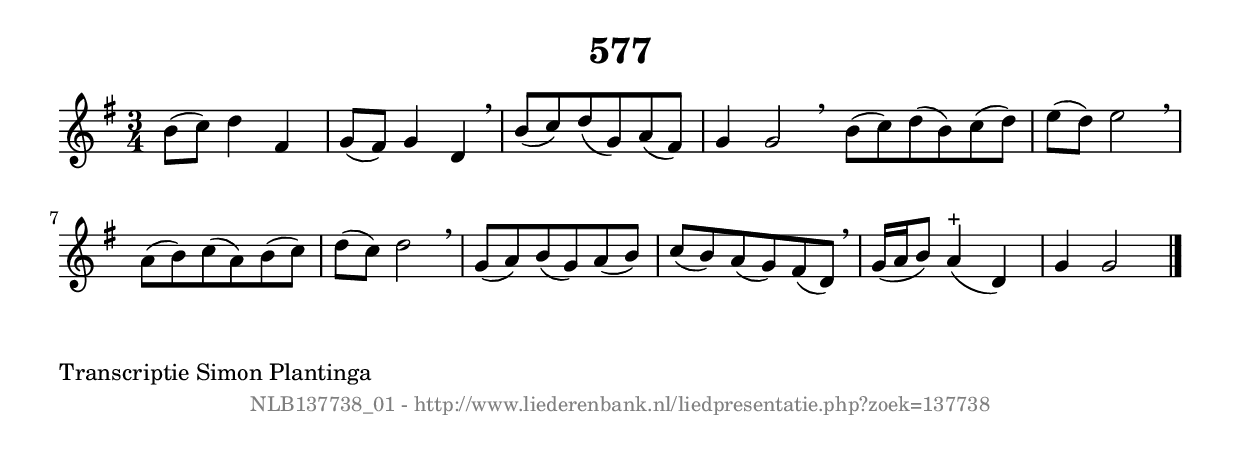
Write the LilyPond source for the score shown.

%
% produced by wce2krn 1.64 (7 June 2014)
%
\version"2.16"
#(append! paper-alist '(("long" . (cons (* 210 mm) (* 2000 mm)))))
#(set-default-paper-size "long")
sb = {\breathe}
mBreak = {\breathe }
bBreak = {\breathe }
x = {\once\override NoteHead #'style = #'cross }
gl=\glissando
itime={\override Staff.TimeSignature #'stencil = ##f }
ficta = {\once\set suggestAccidentals = ##t}
fine = {\once\override Score.RehearsalMark #'self-alignment-X = #1 \mark \markup {\italic{Fine}}}
dc = {\once\override Score.RehearsalMark #'self-alignment-X = #1 \mark \markup {\italic{D.C.}}}
dcf = {\once\override Score.RehearsalMark #'self-alignment-X = #1 \mark \markup {\italic{D.C. al Fine}}}
dcc = {\once\override Score.RehearsalMark #'self-alignment-X = #1 \mark \markup {\italic{D.C. al Coda}}}
ds = {\once\override Score.RehearsalMark #'self-alignment-X = #1 \mark \markup {\italic{D.S.}}}
dsf = {\once\override Score.RehearsalMark #'self-alignment-X = #1 \mark \markup {\italic{D.S. al Fine}}}
dsc = {\once\override Score.RehearsalMark #'self-alignment-X = #1 \mark \markup {\italic{D.S. al Coda}}}
pv = {\set Score.repeatCommands = #'((volta "1"))}
sv = {\set Score.repeatCommands = #'((volta "2"))}
tv = {\set Score.repeatCommands = #'((volta "3"))}
qv = {\set Score.repeatCommands = #'((volta "4"))}
xv = {\set Score.repeatCommands = #'((volta #f))}
\header{ tagline = ""
title = "577"
}
\score {{
\key g \major
\relative g'
{
\set melismaBusyProperties = #'()
\time 3/4
\tempo 4=120
\override Score.MetronomeMark #'transparent = ##t
\override Score.RehearsalMark #'break-visibility = #(vector #t #t #f)
b8( c8) d4 fis,4 | g8( fis8) g4 d4 | \sb b'8( c8) d8( g,8) a8( fis8) | g4 g2 \bar ":|:" \bBreak
b8( c8) d8( b8) c8( d8) | e8( d8) e2 | \sb a,8( b8) c8( a8) b8( c8) | d8( c8) d2 | \mBreak \bar "|"
g,8( a8) b8( g8) a8( b8) | c8( b8) a8( g8) fis8( d8) | \sb g16( a16 b8) a4(^"+" d,4) | g4 g2 \bar "|."
 }}
 \midi { }
 \layout {
            indent = 0.0\cm
}
}
\markup { \wordwrap-string #" 
Transcriptie Simon Plantinga
"}
\markup { \vspace #0 } \markup { \with-color #grey \fill-line { \center-column { \smaller "NLB137738_01 - http://www.liederenbank.nl/liedpresentatie.php?zoek=137738" } } }
